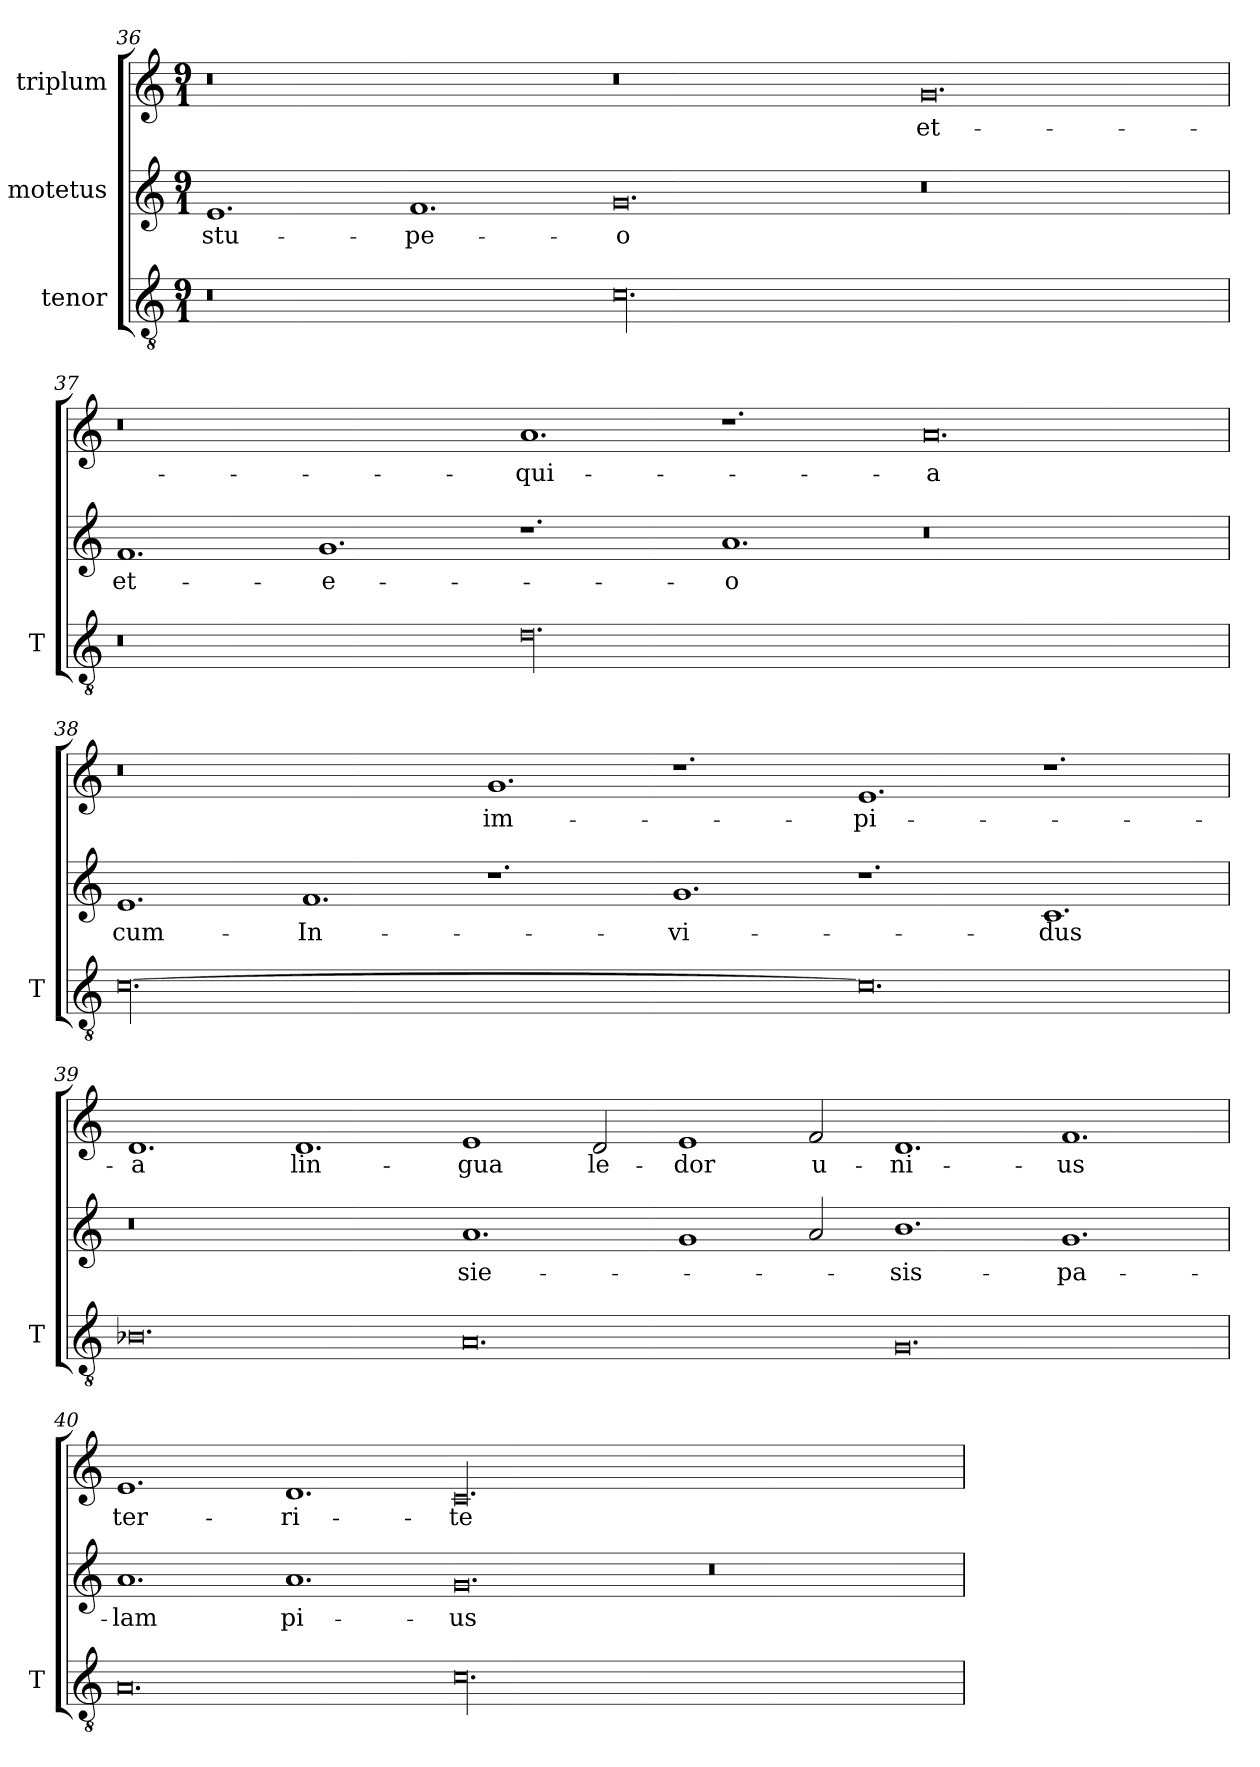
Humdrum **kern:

**kern	**kern	**text	**kern	**text
*part3	*part2	*part2	*part1	*part1
*staff3	*staff2	*staff2	*staff1	*staff1
*I"tenor	*I"motetus	*	*I"triplum	*
*I'T	*	*	*	*
!!LO:PB:g=z
*clefGv2	*clefG2	*	*clefG2	*
*k[]	*k[]	*	*k[]	*
*C:	*C:	*	*C:	*
*M9/1	*M9/1	*	*M9/1	*
=36	=36	=36	=36	=36
0.r	1.e/	stu-	0.r	.
.	1.f/	-pe-	.	.
00.c\	0.g/	-o	0.r	.
.	0.r	.	0.g/	et-
=37	=37	=37	=37	=37
0.r	1.f/	et-	0.r	.
.	1.g/	e-	.	.
00.d\	1.r	.	1.a/	qui-
.	1.a/	-o	1.r	.
.	0.r	.	0.a/	-a
=38	=38	=38	=38	=38
[00.c\	1.e/	cum-	0.r	.
.	1.f/	In-	.	.
.	1.r	.	1.g/	im-
.	1.g/	-vi-	1.r	.
0.c\]	1.r	.	1.e/	-pi-
.	1.c/	-dus	1.r	.
=39	=39	=39	=39	=39
0.B-X\	0.r	.	1.d/	-a
.	.	.	1.d/	lin-
0.A/	1.a/	sie-	1e/	-gua
.	.	.	2d/	le-
.	1g/	.	1e/	-dor
.	2a/	.	2f/	u-
0.G/	1.b\	sis-	1.d/	-ni-
.	1.g/	pa-	1.f/	-us
=40	=40	=40	=40	=40
0.A/	1.a/	-lam	1.e/	ter-
.	1.a/	pi-	1.d/	-ri-
00.c\	0.g/	-us	00.c/	-te
.	0.r	.	.	.
=	=	=	=	=
*-	*-	*-	*-	*-
